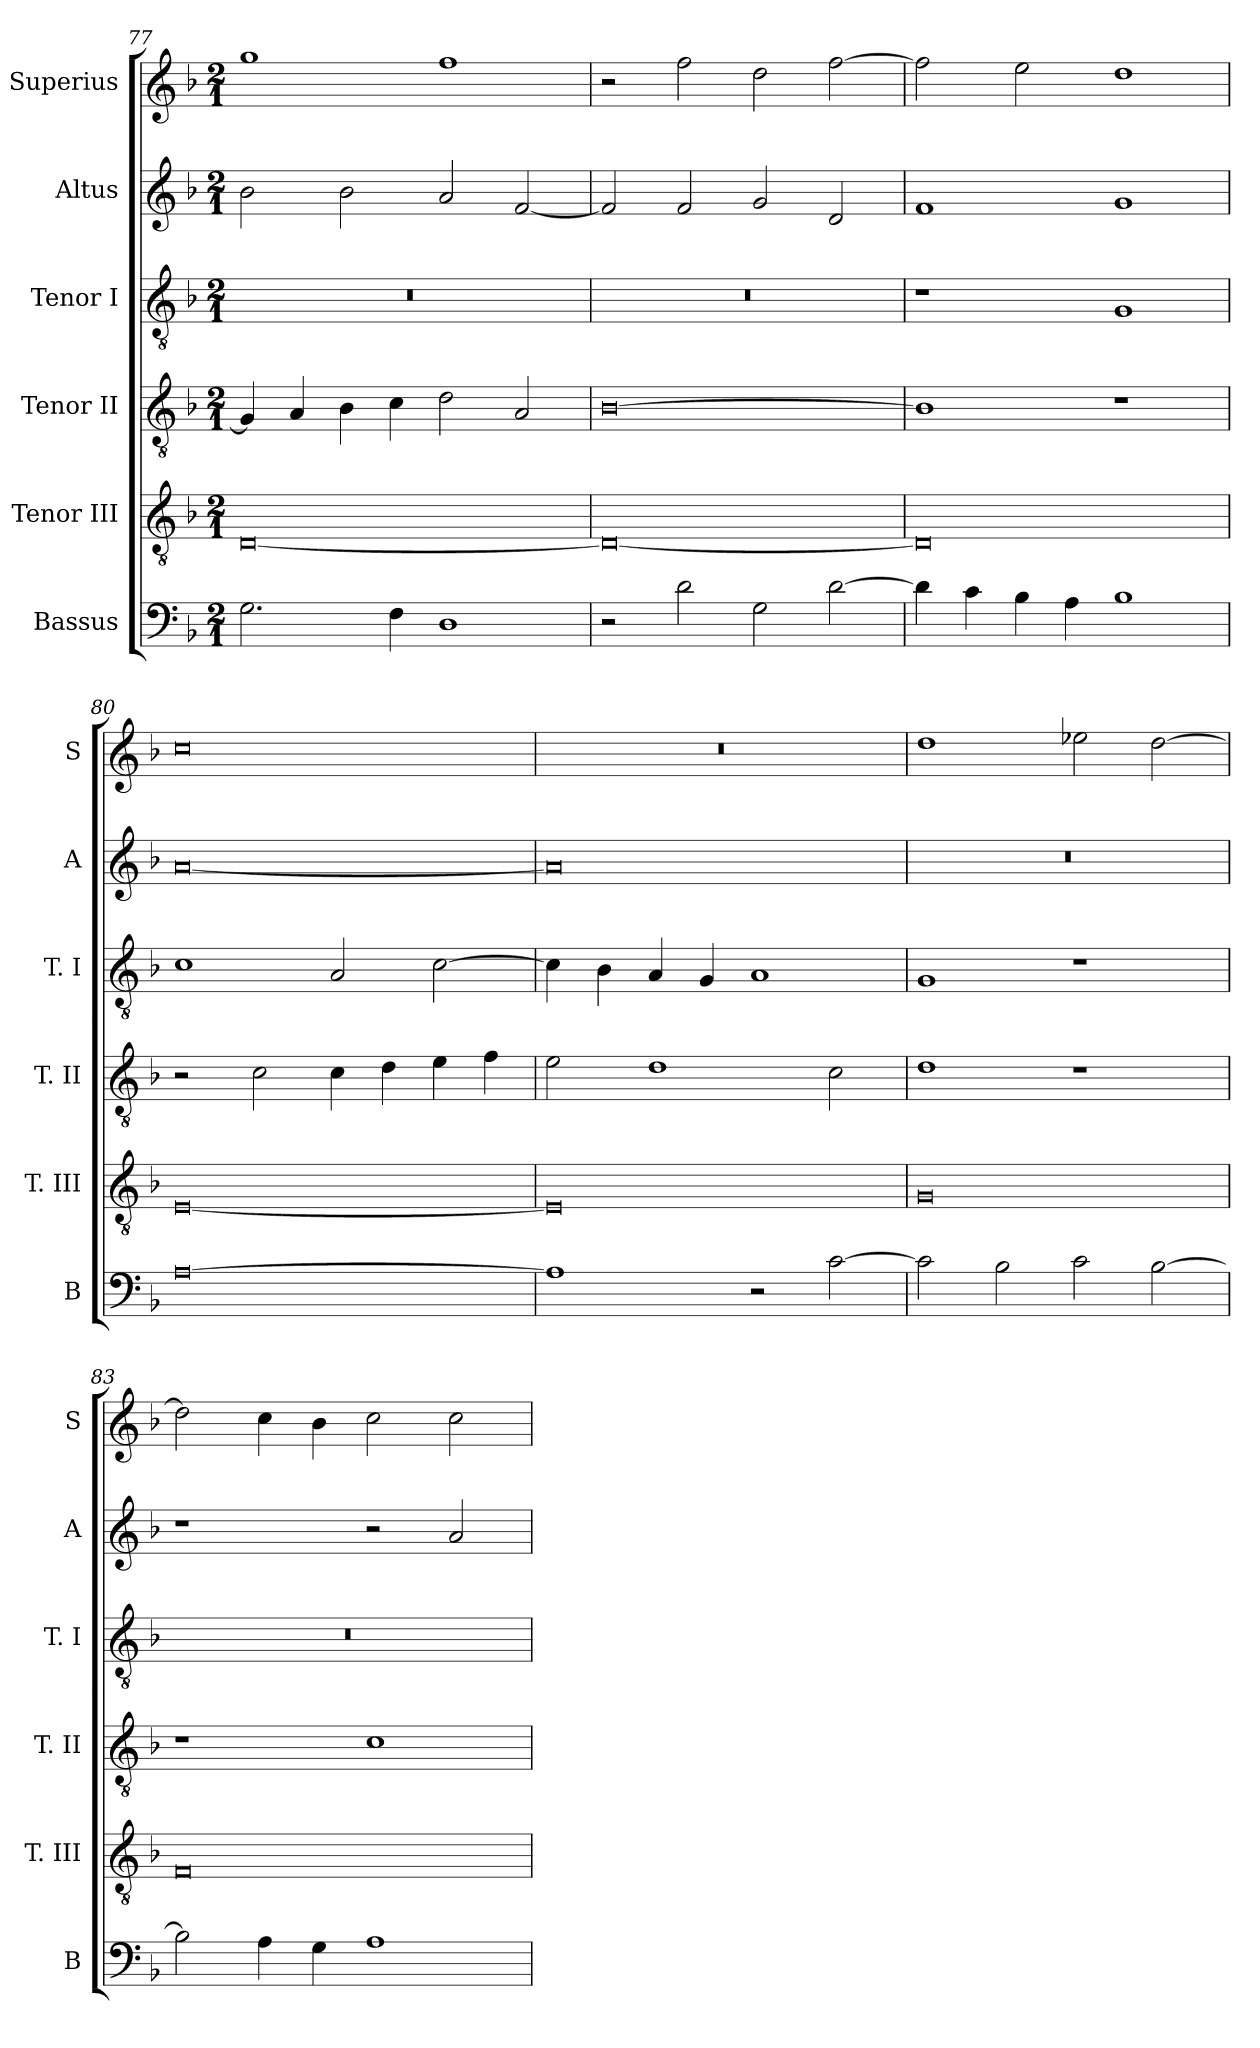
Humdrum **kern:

**kern	**kern	**kern	**kern	**kern	**kern
*part6	*part5	*part4	*part3	*part2	*part1
*staff6	*staff5	*staff4	*staff3	*staff2	*staff1
*I"Bassus	*I"Tenor III	*I"Tenor II	*I"Tenor I	*I"Altus	*I"Superius
*I'B	*I'T. III	*I'T. II	*I'T. I	*I'A	*I'S
*clefF4	*clefGv2	*clefGv2	*clefGv2	*clefG2	*clefG2
*k[b-]	*k[b-]	*k[b-]	*k[b-]	*k[b-]	*k[b-]
*F:	*F:	*F:	*F:	*F:	*F:
*M2/1	*M2/1	*M2/1	*M2/1	*M2/1	*M2/1
=77	=77	=77	=77	=77	=77
2.G	[0D	4G]	0r	2b-	1gg
.	.	4A	.	.	.
.	.	4B-	.	2b-	.
4F	.	4c	.	.	.
1D	.	2d	.	2a	1ff
.	.	2A	.	[2f	.
=78	=78	=78	=78	=78	=78
2r	0D_	[0B-	0r	2f]	2r
2d	.	.	.	2f	2ff
2G	.	.	.	2g	2dd
[2d	.	.	.	2d	[2ff
=79	=79	=79	=79	=79	=79
4d]	0D]	1B-]	1r	1f	2ff]
4c	.	.	.	.	.
4B-	.	.	.	.	2ee
4A	.	.	.	.	.
1B-	.	1r	1G	1g	1dd
=80	=80	=80	=80	=80	=80
[0A	[0E	2r	1c	[0a	0cc
.	.	2c	.	.	.
.	.	4c	2A	.	.
.	.	4d	.	.	.
.	.	4e	[2c	.	.
.	.	4f	.	.	.
=81	=81	=81	=81	=81	=81
1A]	0E]	2e	4c]	0a]	0r
.	.	.	4B-	.	.
.	.	1d	4A	.	.
.	.	.	4G	.	.
2r	.	.	1A	.	.
[2c	.	2c	.	.	.
=82	=82	=82	=82	=82	=82
2c]	0G	1d	1G	0r	1dd
2B-	.	.	.	.	.
2c	.	1r	1r	.	2ee-X
[2B-	.	.	.	.	[2dd
=83	=83	=83	=83	=83	=83
2B-]	0F	1r	0r	1r	2dd]
4A	.	.	.	.	4cc
4G	.	.	.	.	4b-
1A	.	1c	.	2r	2cc
.	.	.	.	2a	2cc
=	=	=	=	=	=
*-	*-	*-	*-	*-	*-
